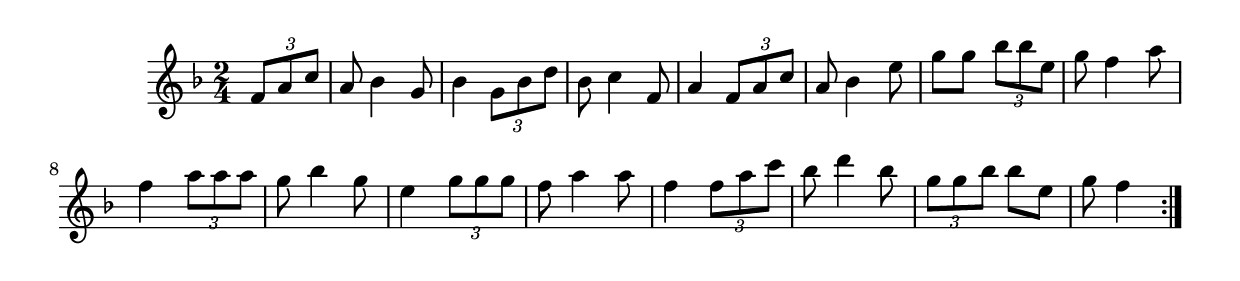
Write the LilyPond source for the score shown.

\version "2.19.49"
%{\header {
  title = "Rémon (Louisiana)"
  composer = "anonymous"
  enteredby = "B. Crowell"
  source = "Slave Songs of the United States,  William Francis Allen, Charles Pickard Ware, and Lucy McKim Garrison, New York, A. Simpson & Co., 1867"
}%}
\score{{\key f \major
\time 2/4
%{\tempo 8=110
%}\relative f' {
  \partial 4
  \tuplet 3/2 {f8 a c} |
  a8 bes4 g8 | bes4 \tuplet 3/2 {g8 bes d} | bes8 c4 f,8 | a4 \tuplet 3/2 {f8 a c} |
  a8 bes4 e8 | g8 g \tuplet 3/2 {bes8 bes e,} | g8 f4 a8 |
  f4 \tuplet 3/2 {a8 a a} | g8 bes4 g8 | e4 \tuplet 3/2 {g8 g g} | f8 a4 a8 |
  f4 \tuplet 3/2 {f8 a c} | bes8 d4 bes8 | \tuplet 3/2 {g8 g bes} bes8 e, | g8 f4
  \bar ":|."
}

}}